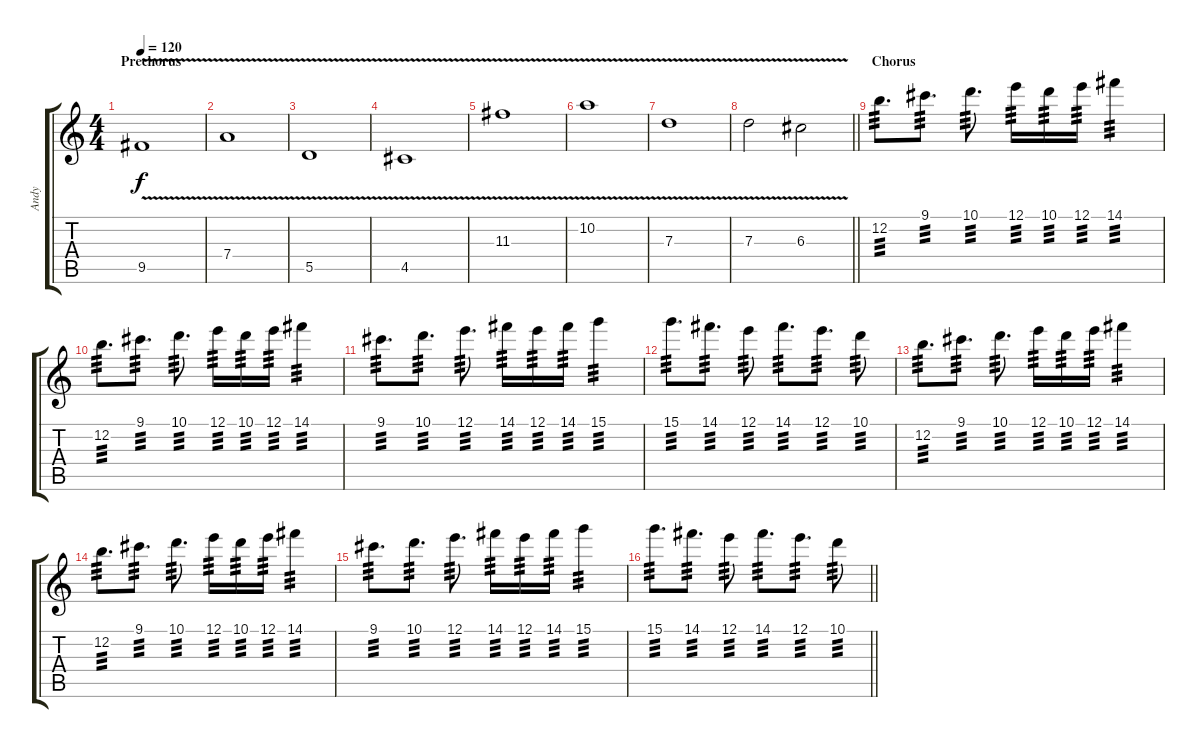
\track ("Andy" "Andy") {instrument distortionguitar}
\staff {score tabs}
\tuning (E4 B3 G3 D3 A2 E2) {hide}
\ts (4 4)
\section ("" "Prechorus")
\tempo 120
\clef g2
\ks c
9.5{v}.1{dy f} |
7.4{v}.1 |
5.5{v}.1 |
4.5{v}.1 |
11.3{v}.1 |
10.2{v}.1 |
7.3{v}.1 |
\barLineRight lightlight
7.3{v}.2 6.3{v}.2 |
\section ("" "Chorus")
12.2.8{d tp 3 volume 14 instrument distortionguitar} 9.1.8{d tp 3} 10.1.8{d tp 3} 12.1.16{tp 3} 10.1.16{tp 3} 12.1.16{tp 3} 14.1.4{tp 3} |
12.2.8{d tp 3} 9.1.8{d tp 3} 10.1.8{d tp 3} 12.1.16{tp 3} 10.1.16{tp 3} 12.1.16{tp 3} 14.1.4{tp 3} |
9.1.8{d tp 3} 10.1.8{d tp 3} 12.1.8{d tp 3} 14.1.16{tp 3} 12.1.16{tp 3} 14.1.16{tp 3} 15.1.4{tp 3} |
15.1.8{d tp 3} 14.1.8{d tp 3} 12.1.8{tp 3} 14.1.8{d tp 3} 12.1.8{d tp 3} 10.1.8{tp 3} |
12.2.8{d tp 3 instrument distortionguitar} 9.1.8{d tp 3} 10.1.8{d tp 3} 12.1.16{tp 3} 10.1.16{tp 3} 12.1.16{tp 3} 14.1.4{tp 3} |
12.2.8{d tp 3} 9.1.8{d tp 3} 10.1.8{d tp 3} 12.1.16{tp 3} 10.1.16{tp 3} 12.1.16{tp 3} 14.1.4{tp 3} |
9.1.8{d tp 3} 10.1.8{d tp 3} 12.1.8{d tp 3} 14.1.16{tp 3} 12.1.16{tp 3} 14.1.16{tp 3} 15.1.4{tp 3} |
\barLineRight lightlight
15.1.8{d tp 3} 14.1.8{d tp 3} 12.1.8{tp 3} 14.1.8{d tp 3} 12.1.8{d tp 3} 10.1.8{tp 3}
